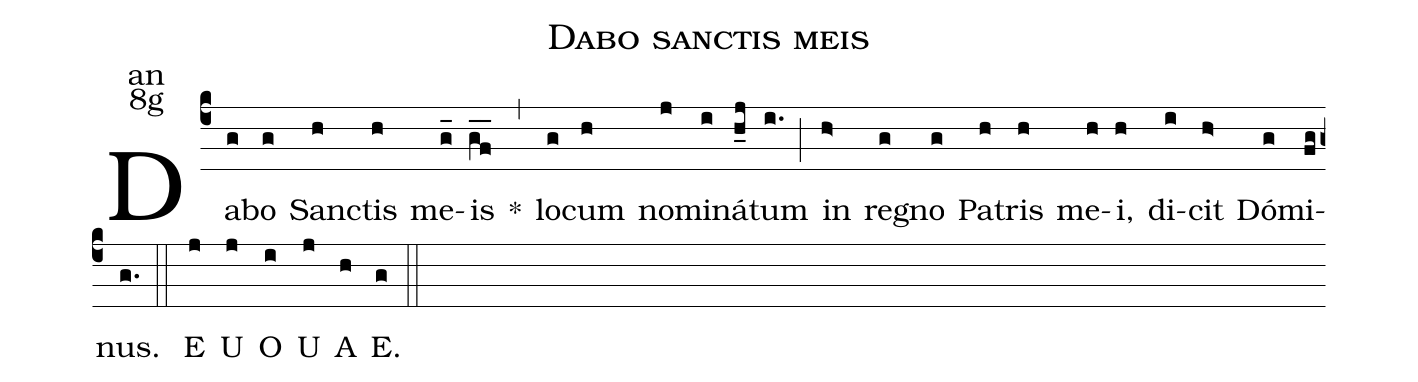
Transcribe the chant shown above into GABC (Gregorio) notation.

name:Dabo sanctis meis;
office-part:an;
mode:8g;
%%
(c4) Da(g)bo(g) San(h)ctis(h) me(g_)is(gf__) <sp>*</sp>(,)
lo(g)cum(h) no(j)mi(i)ná(h_j)tum(i.) (;)
in(h>) re(g)gno(g) Pa(h)tris(h) me(h)i,(h) di(i)cit(h>) Dó(g)mi(fg)nus.(g.) (::)
<eu> E(j) U(j) O(i) U(j) A(h) E.(g) </eu> (::)
